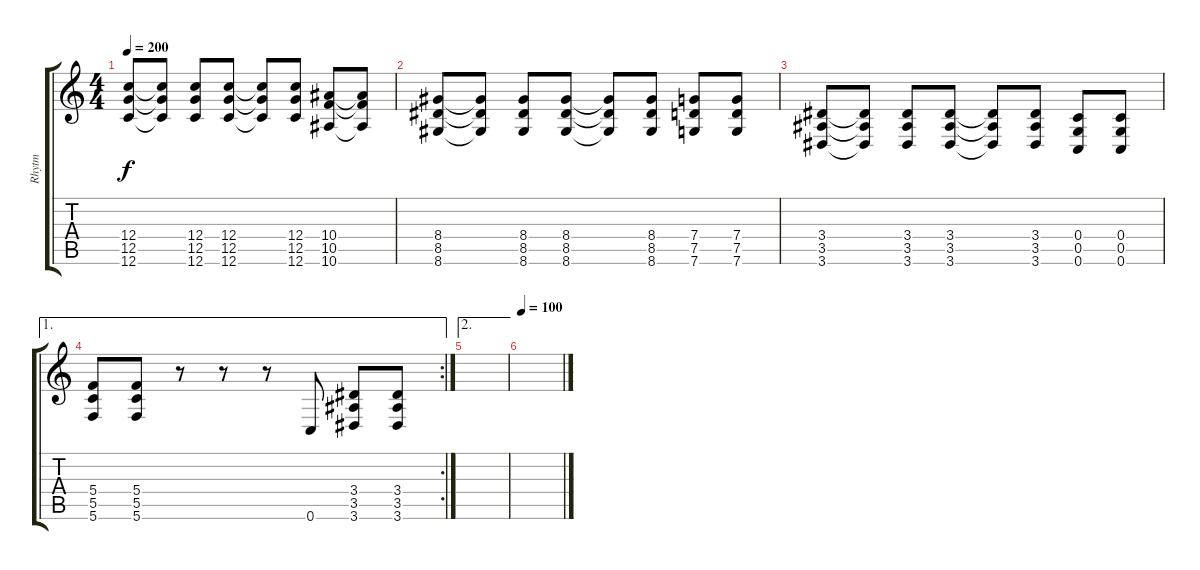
\track ("Rhytm" "Rhytm") {instrument distortionguitar}
\staff {score tabs}
\tuning (D4 A3 F3 C3 G2 C2) {hide}
\ts (4 4)
\tempo 200
\clef g2
\ks c
(12.4 12.5 12.6).8{dy f} (12.4{t} 12.5{t} 12.6{t}).8 (12.4 12.5 12.6).8 (12.4 12.5 12.6).8 (12.4{t} 12.5{t} 12.6{t}).8 (12.4 12.5 12.6).8 (10.4 10.5 10.6).8 (10.4{t} 10.5{t} 10.6{t}).8 |
(8.4 8.5 8.6).8 (8.4{t} 8.5{t} 8.6{t}).8 (8.4 8.5 8.6).8 (8.4 8.5 8.6).8 (8.4{t} 8.5{t} 8.6{t}).8 (8.4 8.5 8.6).8 (7.4 7.5 7.6).8 (7.4 7.5 7.6).8 |
(3.4 3.5 3.6).8 (3.4{t} 3.5{t} 3.6{t}).8 (3.4 3.5 3.6).8 (3.4 3.5 3.6).8 (3.4{t} 3.5{t} 3.6{t}).8 (3.4 3.5 3.6).8 (0.4 0.5 0.6).8 (0.4 0.5 0.6).8 |
\ae 1
\rc 2
(5.4 5.5 5.6).8 (5.4 5.5 5.6).8 r.8 r.8 r.8 0.6.8 (3.4 3.5 3.6).8 (3.4 3.5 3.6).8 |
\ae 2
|
\tempo 100
